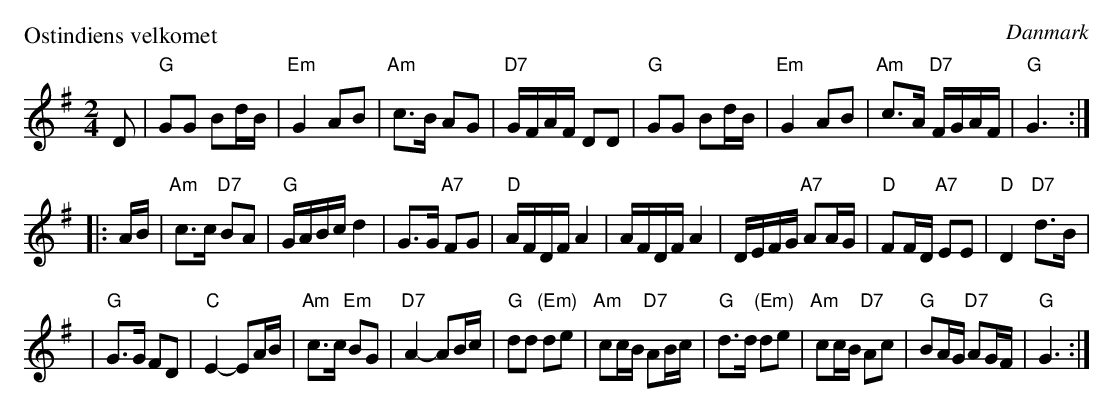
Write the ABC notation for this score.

X:1
P: Ostindiens velkomet
O: Danmark
M: 2/4
L: 1/16
K: G
D2 \
| "G"G2G2 B2dB | "Em"G4 A2B2 | "Am"c3B A2G2 | "D7"GFAF D2D2 \
| "G"G2G2 B2dB | "Em"G4 A2B2 | "Am"c3A "D7"FGAF | "G"G6 :|
|: AB \
| "Am"c3c "D7"B2A2 | "G"GABc d4 | G3G "A7"F2G2 | "D"AFDF A4 \
| AFDF A4 | DEFG "A7"A2AG | "D"F2FD "A7"E2E2 | "D"D4 "D7"d3B |
| "G"G3G F2D2 | "C"E4- E2AB | "Am"c3c "Em"B2G2 | "D7"A4- A2Bc | "G"d2d2 "(Em)"d2e2 \
| "Am"c2cB "D7"A2Bc | "G"d3d "(Em)"d2e2 | "Am"c2cB "D7"A2c2 \
| "G"B2AG "D7"A2GF | "G"G6 :|

"Alternate endings"[|]y8y4[|] \
|| "G"BAG2 "D7"AGF2 | "G"G6 :| \
|| "G"(3B2A2G2 "D7"(3A2G2F2 | "G"G6 |] \
|| "G"B2AG "D7"A2z2 | F4 "C"G2G2 | "G"G6 |]
